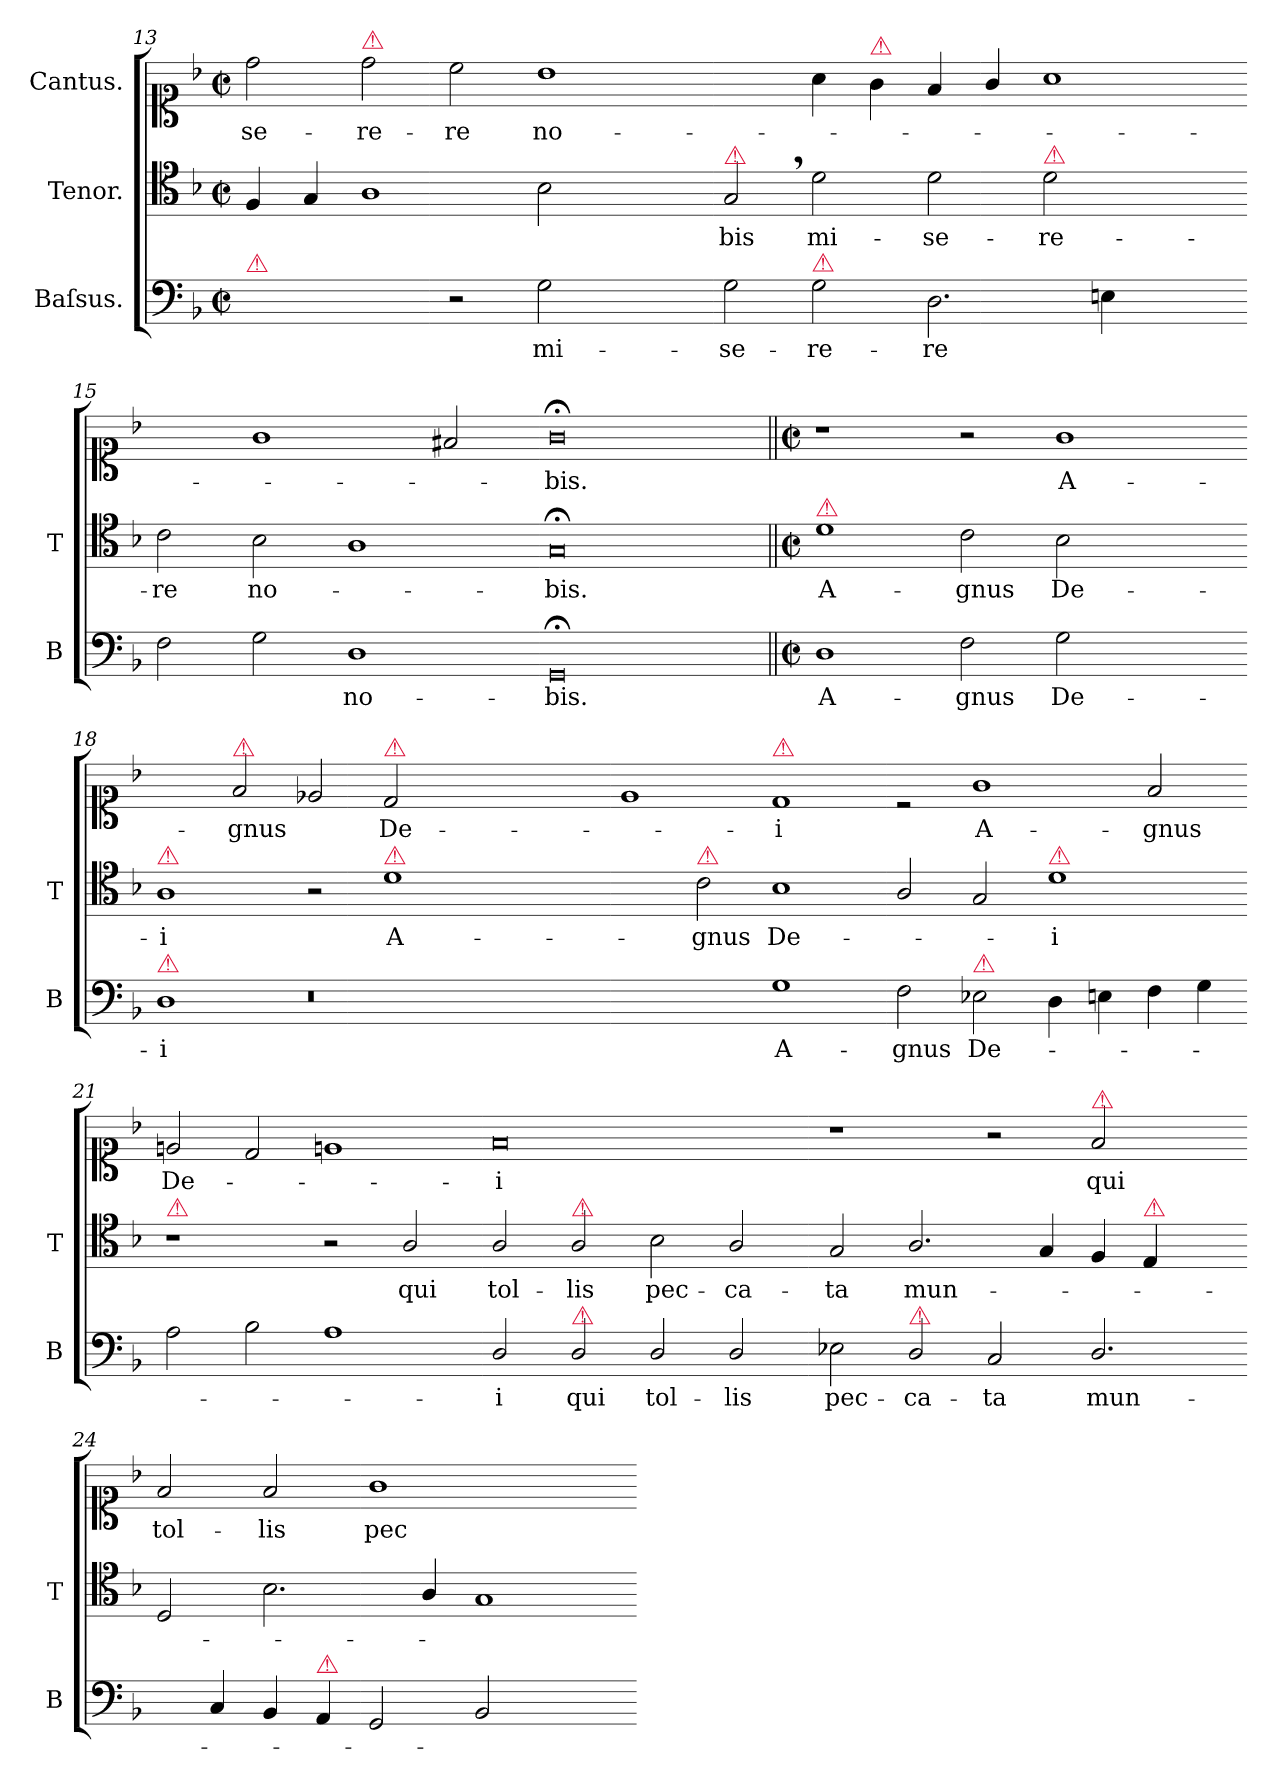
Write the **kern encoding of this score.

**kern	**text	**kern	**text	**kern	**text
*part3	*part3	*part2	*part2	*part1	*part1
*staff3	*staff3	*staff2	*staff2	*staff1	*staff1
*I"Baſsus.	*	*I"Tenor.	*	*I"Cantus.	*
*I'B	*	*I'T	*	*	*
*clefF4	*	*clefC4	*	*clefC1	*
*k[b-]	*	*k[b-]	*	*k[b-]	*
*M2/1	*	*M2/1	*	*M2/1	*
*met(c|)	*	*met(c|)	*	*met(c|)	*
=13	=13	=13	=13	=13	=13
!LO:TX:a:color=crimson:t=⚠	!	!	!	!	!
1ryy	.	4F/	.	2dd\	-se-
.	.	4G/	.	.	.
!	!	!	!	!LO:TX:a:color=crimson:t=⚠	!
.	.	1A\	.	2dd\	-re-
2r	.	.	.	2cc\	-re
2G\	mi-	2B-\	.	1b-\	no-
2ryy	.	2ryy	.	.	.
=14-	=14-	=14-	=14-	=14-	=14-
!	!	!LO:TX:a:color=crimson:t=⚠	!	!	!
2G\	-se-	2G,</	-bis	2ryy	.
!LO:TX:a:color=crimson:t=⚠	!	!	!	!	!
2G\	-re-	2d\	mi-	4a\	.
!	!	!	!	!LO:TX:a:color=crimson:t=⚠	!
.	.	.	.	4g\	.
2.D\	-re	2d\	-se-	4f/	.
.	.	.	.	4g/	.
!	!	!LO:TX:a:color=crimson:t=⚠	!	!	!
.	.	2d\	-re-	1a\	.
4En\	.	.	.	.	.
2ryy	.	2ryy	.	.	.
=15-	=15-	=15-	=15-	=15-	=15-
2F\	.	2c\	-re	2ryy	.
2G\	.	2B-\	no-	1g\	.
1D\	no-	1A\	.	.	.
.	.	.	.	2f#X/	.
=16-	=16-	=16-	=16-	=16-	=16-
0GG;</	-bis.	0G;</	-bis.	0g;<\	-bis.
=17||	=17||	=17||	=17||	=17||	=17||
*M2/1	*	*M2/1	*	*M2/1	*
*met(c|)	*	*met(c|)	*	*met(c|)	*
!	!	!LO:TX:a:color=crimson:t=⚠	!	!	!
1D\	A-	1d\	A-	1r	.
2F\	-gnus	2c\	-gnus	2r	.
2G\	De-	2B-\	De-	1g\	A-
2ryy	.	2ryy	.	.	.
=18-	=18-	=18-	=18-	=18-	=18-
!	!	!LO:TX:a:color=crimson:t=⚠	!	!	!
!LO:TX:a:color=crimson:t=⚠	!	!	!	!	!
1D\	-i	1A\	-i	2ryy	.
!	!	!	!	!LO:TX:a:color=crimson:t=⚠	!
.	.	.	.	2f/	-gnus
0r	.	2r	.	2e-X/	.
!	!	!	!	!LO:TX:a:color=crimson:t=⚠	!
!	!	!LO:TX:a:color=crimson:t=⚠	!	!	!
!	!	!	!LO:LY:i	!	!
.	.	1d\	A-	2d/	De-
.	.	.	.	1ryy	.
.	.	2ryy	.	.	.
=19-	=19-	=19-	=19-	=19-	=19-
1ryy	.	2ryy	.	1e-/	.
!	!	!LO:TX:a:color=crimson:t=⚠	!	!	!
!	!	!	!LO:LY:i	!	!
.	.	2c\	-gnus	.	.
!	!	!	!	!LO:TX:a:color=crimson:t=⚠	!
!	!	!	!LO:LY:i	!	!
1G\	A-	1B-\	De-	1d/	-i
=20-	=20-	=20-	=20-	=20-	=20-
2F\	-gnus	2A/	.	2rc	.
!LO:TX:a:color=crimson:t=⚠	!	!	!	!	!
!	!	!	!	!	!LO:LY:i
2E-X\	De-	2G/	.	1g\	A-
!	!	!LO:TX:a:color=crimson:t=⚠	!	!	!
!	!	!	!LO:LY:i	!	!
4D\	.	1d\	-i	.	.
4En\	.	.	.	.	.
!	!	!	!	!	!LO:LY:i
4F\	.	.	.	2f/	-gnus
4G\	.	.	.	.	.
=21-	=21-	=21-	=21-	=21-	=21-
!	!	!LO:TX:a:color=crimson:t=⚠	!	!	!
!	!	!	!	!	!LO:LY:i
2A\	.	1r	.	2en/	De-
2B-\	.	.	.	2d/	.
1A\	.	2r	.	1en/	.
.	.	2A/	qui	.	.
=22-	=22-	=22-	=22-	=22-	=22-
!	!	!	!	!	!LO:LY:i
2D/	-i	2A/	tol-	0f/	-i
!	!	!LO:TX:a:color=crimson:t=⚠	!	!	!
!LO:TX:a:color=crimson:t=⚠	!	!	!	!	!
2D/	qui	2A/	-lis	.	.
2D/	tol-	2B-\	pec-	.	.
2D/	-lis	2A/	-ca-	.	.
=23-	=23-	=23-	=23-	=23-	=23-
2E-X\	pec-	2G/	-ta	1r	.
!LO:TX:a:color=crimson:t=⚠	!	!	!	!	!
2D/	-ca-	2.A/	mun-	.	.
2C/	-ta	.	.	2r	.
.	.	4G/	.	.	.
!	!	!	!	!LO:TX:a:color=crimson:t=⚠	!
2.D/	mun-	4F/	.	2f/	qui
!	!	!LO:TX:a:color=crimson:t=⚠	!	!	!
.	.	4E/	.	.	.
.	.	4ryy	.	4ryy	.
=24-	=24-	=24-	=24-	=24-	=24-
4ryy	.	2D/	.	2f/	tol-
4C/	.	.	.	.	.
4BB-/	.	2.B-\	.	2f/	-lis
!LO:TX:a:color=crimson:t=⚠	!	!	!	!	!
4AA/	.	.	.	.	.
2GG/	.	.	.	1g\	pec-
.	.	4A/	.	.	.
2BB-/	.	1G/	.	.	.
2ryy	.	.	.	2ryy	.
=-	=-	=-	=-	=-	=-
*-	*-	*-	*-	*-	*-
